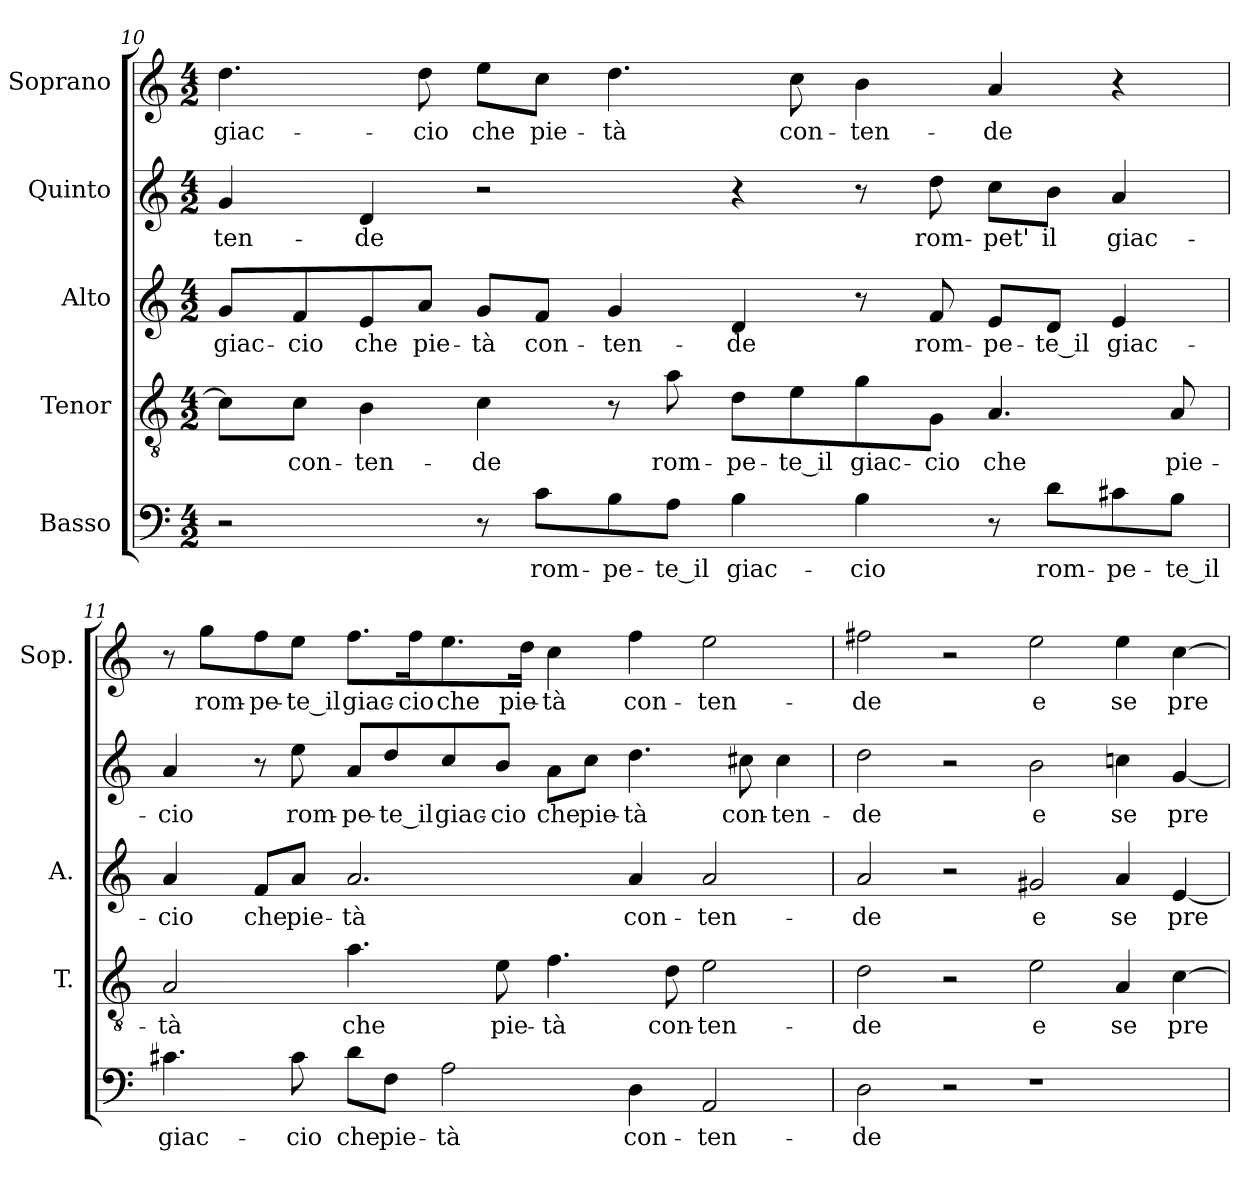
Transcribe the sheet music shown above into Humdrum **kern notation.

**kern	**text	**kern	**text	**kern	**text	**kern	**text	**kern	**text
*part5	*part5	*part4	*part4	*part3	*part3	*part2	*part2	*part1	*part1
*staff5	*staff5	*staff4	*staff4	*staff3	*staff3	*staff2	*staff2	*staff1	*staff1
*I"Basso	*	*I"Tenor	*	*I"Alto	*	*I"Quinto	*	*I"Soprano	*
*	*	*I'T.	*	*I'A.	*	*	*	*I'Sop.	*
!!LO:PB:g=z
*clefF4	*	*clefGv2	*	*clefG2	*	*clefG2	*	*clefG2	*
*	*	*ITrd7c12	*	*	*	*	*	*	*
*k[]	*	*k[]	*	*k[]	*	*k[]	*	*k[]	*
*C:	*	*C:	*	*C:	*	*C:	*	*C:	*
*M4/2	*	*M4/2	*	*M4/2	*	*M4/2	*	*M4/2	*
=10	=10	=10	=10	=10	=10	=10	=10	=10	=10
!	!	!	!	!	!LO:LY:b:color=#000000	!	!	!	!
!	!	!	!	!	!	!	!LO:LY:b:color=#000000	!	!
!	!	!	!	!	!	!	!	!	!LO:LY:b:color=#000000
2r	.	8Ci\L]	.	8gi/L	giac-	4gi/	-ten-	4.ddi\	giac-
!	!	!	!LO:LY:b:color=#000000	!	!	!	!	!	!
!	!	!	!	!	!LO:LY:b:color=#000000	!	!	!	!
.	.	8Ci\J	con-	8fi/	-cio	.	.	.	.
!	!	!	!LO:LY:b:color=#000000	!	!	!	!	!	!
!	!	!	!	!	!LO:LY:b:color=#000000	!	!	!	!
!	!	!	!	!	!	!	!LO:LY:b:color=#000000	!	!
.	.	4BBi\	-ten-	8ei/	che	4di/	-de	.	.
!	!	!	!	!	!LO:LY:b:color=#000000	!	!	!	!
!	!	!	!	!	!	!	!	!	!LO:LY:b:color=#000000
.	.	.	.	8ai/J	pie-	.	.	8ddi\	-cio
!	!	!	!LO:LY:b:color=#000000	!	!	!	!	!	!
!	!	!	!	!	!LO:LY:b:color=#000000	!	!	!	!
!	!	!	!	!	!	!	!	!	!LO:LY:b:color=#000000
8r	.	4Ci\	-de	8gi/L	-tà	2r	.	8eei\L	che
!	!LO:LY:b:color=#000000	!	!	!	!	!	!	!	!
!	!	!	!	!	!LO:LY:b:color=#000000	!	!	!	!
!	!	!	!	!	!	!	!	!	!LO:LY:b:color=#000000
8ci\L	rom-	.	.	8fi/J	con-	.	.	8cci\J	pie-
!	!LO:LY:b:color=#000000	!	!	!	!	!	!	!	!
!	!	!	!	!	!LO:LY:b:color=#000000	!	!	!	!
!	!	!	!	!	!	!	!	!	!LO:LY:b:color=#000000
8Bi\	-pe-	8r	.	4gi/	-ten-	.	.	4.ddi\	-tà
!	!LO:LY:b:color=#000000	!	!	!	!	!	!	!	!
!	!	!	!LO:LY:b:color=#000000	!	!	!	!	!	!
8Ai\J	-te_il	8Ai\	rom-	.	.	.	.	.	.
!	!LO:LY:b:color=#000000	!	!	!	!	!	!	!	!
!	!	!	!LO:LY:b:color=#000000	!	!	!	!	!	!
!	!	!	!	!	!LO:LY:b:color=#000000	!	!	!	!
4Bi\	giac-	8Di\L	-pe-	4di/	-de	4r	.	.	.
!	!	!	!LO:LY:b:color=#000000	!	!	!	!	!	!
!	!	!	!	!	!	!	!	!	!LO:LY:b:color=#000000
.	.	8Ei\	-te_il	.	.	.	.	8cci\	con-
!	!LO:LY:b:color=#000000	!	!	!	!	!	!	!	!
!	!	!	!LO:LY:b:color=#000000	!	!	!	!	!	!
!	!	!	!	!	!	!	!	!	!LO:LY:b:color=#000000
4Bi\	-cio	8Gi\	giac-	8r	.	8r	.	4bi\	-ten-
!	!	!	!LO:LY:b:color=#000000	!	!	!	!	!	!
!	!	!	!	!	!LO:LY:b:color=#000000	!	!	!	!
!	!	!	!	!	!	!	!LO:LY:b:color=#000000	!	!
.	.	8GGi\J	-cio	8fi/	rom-	8ddi\	rom-	.	.
!	!	!	!LO:LY:b:color=#000000	!	!	!	!	!	!
!	!	!	!	!	!LO:LY:b:color=#000000	!	!	!	!
!	!	!	!	!	!	!	!LO:LY:b:color=#000000	!	!
!	!	!	!	!	!	!	!	!	!LO:LY:b:color=#000000
8r	.	4.AAi/	che	8ei/L	-pe-	8cci\L	-pet'	4ai/	-de
!	!LO:LY:b:color=#000000	!	!	!	!	!	!	!	!
!	!	!	!	!	!LO:LY:b:color=#000000	!	!	!	!
!	!	!	!	!	!	!	!LO:LY:b:color=#000000	!	!
8di\L	rom-	.	.	8di/J	-te_il	8bi\J	il	.	.
!	!LO:LY:b:color=#000000	!	!	!	!	!	!	!	!
!	!	!	!	!	!LO:LY:b:color=#000000	!	!	!	!
!	!	!	!	!	!	!	!LO:LY:b:color=#000000	!	!
8c#Xi\	-pe-	.	.	4ei/	giac-	4ai/	giac-	4r	.
!	!LO:LY:b:color=#000000	!	!	!	!	!	!	!	!
!	!	!	!LO:LY:b:color=#000000	!	!	!	!	!	!
8Bi\J	-te_il	8AAi/	pie-	.	.	.	.	.	.
=11	=11	=11	=11	=11	=11	=11	=11	=11	=11
!	!LO:LY:b:color=#000000	!	!	!	!	!	!	!	!
!	!	!	!LO:LY:b:color=#000000	!	!	!	!	!	!
!	!	!	!	!	!LO:LY:b:color=#000000	!	!	!	!
!	!	!	!	!	!	!	!LO:LY:b:color=#000000	!	!
4.c#Xi\	giac-	2AAi/	-tà	4ai/	-cio	4ai/	-cio	8r	.
!	!	!	!	!	!	!	!	!	!LO:LY:b:color=#000000
.	.	.	.	.	.	.	.	8ggi\L	rom-
!	!	!	!	!	!LO:LY:b:color=#000000	!	!	!	!
!	!	!	!	!	!	!	!	!	!LO:LY:b:color=#000000
.	.	.	.	8fi/L	che	8r	.	8ffi\	-pe-
!	!LO:LY:b:color=#000000	!	!	!	!	!	!	!	!
!	!	!	!	!	!LO:LY:b:color=#000000	!	!	!	!
!	!	!	!	!	!	!	!LO:LY:b:color=#000000	!	!
!	!	!	!	!	!	!	!	!	!LO:LY:b:color=#000000
8c#i\	-cio	.	.	8ai/J	pie-	8eei\	rom-	8eei\J	-te_il
!	!LO:LY:b:color=#000000	!	!	!	!	!	!	!	!
!	!	!	!LO:LY:b:color=#000000	!	!	!	!	!	!
!	!	!	!	!	!LO:LY:b:color=#000000	!	!	!	!
!	!	!	!	!	!	!	!LO:LY:b:color=#000000	!	!
!	!	!	!	!	!	!	!	!	!LO:LY:b:color=#000000
8di\L	che	4.Ai\	che	2.ai/	-tà	8ai/L	-pe-	8.ffi\L	giac-
!	!LO:LY:b:color=#000000	!	!	!	!	!	!	!	!
!	!	!	!	!	!	!	!LO:LY:b:color=#000000	!	!
8Fi\J	pie-	.	.	.	.	8ddi/	-te_il	.	.
!	!	!	!	!	!	!	!	!	!LO:LY:b:color=#000000
.	.	.	.	.	.	.	.	16ffi\K	-cio
!	!LO:LY:b:color=#000000	!	!	!	!	!	!	!	!
!	!	!	!	!	!	!	!LO:LY:b:color=#000000	!	!
!	!	!	!	!	!	!	!	!	!LO:LY:b:color=#000000
2Ai\	-tà	.	.	.	.	8cci/	giac-	8.eei\	che
!	!	!	!LO:LY:b:color=#000000	!	!	!	!	!	!
!	!	!	!	!	!	!	!LO:LY:b:color=#000000	!	!
.	.	8Ei\	pie-	.	.	8bi/J	-cio	.	.
!	!	!	!	!	!	!	!	!	!LO:LY:b:color=#000000
.	.	.	.	.	.	.	.	16ddi\Jk	pie-
!	!	!	!LO:LY:b:color=#000000	!	!	!	!	!	!
!	!	!	!	!	!	!	!LO:LY:b:color=#000000	!	!
!	!	!	!	!	!	!	!	!	!LO:LY:b:color=#000000
.	.	4.Fi\	-tà	.	.	8ai\L	che	4cci\	-tà
!	!	!	!	!	!	!	!LO:LY:b:color=#000000	!	!
.	.	.	.	.	.	8cci\J	pie-	.	.
!	!LO:LY:b:color=#000000	!	!	!	!	!	!	!	!
!	!	!	!	!	!LO:LY:b:color=#000000	!	!	!	!
!	!	!	!	!	!	!	!LO:LY:b:color=#000000	!	!
!	!	!	!	!	!	!	!	!	!LO:LY:b:color=#000000
4Di\	con-	.	.	4ai/	con-	4.ddi\	-tà	4ffi\	con-
!	!	!	!LO:LY:b:color=#000000	!	!	!	!	!	!
.	.	8Di\	con-	.	.	.	.	.	.
!	!LO:LY:b:color=#000000	!	!	!	!	!	!	!	!
!	!	!	!LO:LY:b:color=#000000	!	!	!	!	!	!
!	!	!	!	!	!LO:LY:b:color=#000000	!	!	!	!
!	!	!	!	!	!	!	!	!	!LO:LY:b:color=#000000
2AAi/	-ten-	2Ei\	-ten-	2ai/	-ten-	.	.	2eei\	-ten-
!	!	!	!	!	!	!	!LO:LY:b:color=#000000	!	!
.	.	.	.	.	.	8cc#Xi\	con-	.	.
!	!	!	!	!	!	!	!LO:LY:b:color=#000000	!	!
.	.	.	.	.	.	4cc#i\	-ten-	.	.
!!LO:LB:g=z
=12	=12	=12	=12	=12	=12	=12	=12	=12	=12
!	!LO:LY:b:color=#000000	!	!	!	!	!	!	!	!
!	!	!	!LO:LY:b:color=#000000	!	!	!	!	!	!
!	!	!	!	!	!LO:LY:b:color=#000000	!	!	!	!
!	!	!	!	!	!	!	!LO:LY:b:color=#000000	!	!
!	!	!	!	!	!	!	!	!	!LO:LY:b:color=#000000
2Di\	-de	2Di\	-de	2ai/	-de	2ddi\	-de	2ff#Xi\	-de
2r	.	2r	.	2r	.	2r	.	2r	.
!	!	!	!LO:LY:b:color=#000000	!	!	!	!	!	!
!	!	!	!	!	!LO:LY:b:color=#000000	!	!	!	!
!	!	!	!	!	!	!	!LO:LY:b:color=#000000	!	!
!	!	!	!	!	!	!	!	!	!LO:LY:b:color=#000000
1r	.	2Ei\	e	2g#Xi/	e	2bi\	e	2eei\	e
!	!	!	!LO:LY:b:color=#000000	!	!	!	!	!	!
!	!	!	!	!	!LO:LY:b:color=#000000	!	!	!	!
!	!	!	!	!	!	!	!LO:LY:b:color=#000000	!	!
!	!	!	!	!	!	!	!	!	!LO:LY:b:color=#000000
.	.	4AAi/	se	4ai/	se	4ccni\	se	4eei\	se
!	!	!	!LO:LY:b:color=#000000	!	!	!	!	!	!
!	!	!	!	!	!LO:LY:b:color=#000000	!	!	!	!
!	!	!	!	!	!	!	!LO:LY:b:color=#000000	!	!
!	!	!	!	!	!	!	!	!	!LO:LY:b:color=#000000
.	.	[>4Ci\	pre-	[<4ei/	pre-	[<4gi/	pre-	[>4cci\	pre-
=	=	=	=	=	=	=	=	=	=
*-	*-	*-	*-	*-	*-	*-	*-	*-	*-
